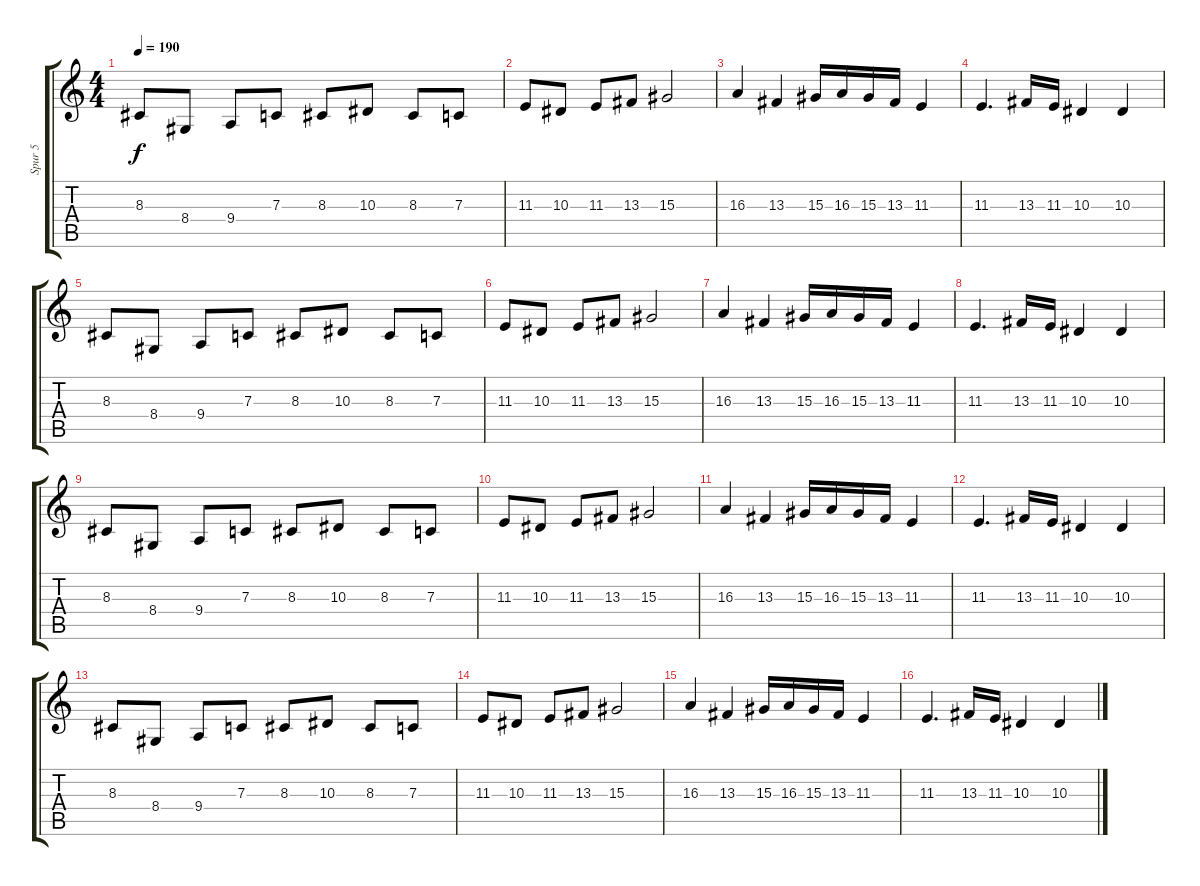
\track ("Spur 5" "Spur 5") {instrument violin}
\staff {score tabs}
\tuning (D4 A3 F3 C3 G2 D2) {hide}
\ts (4 4)
\tempo 190
\clef g2
\ks c
8.3.8{dy f} 8.4.8 9.4.8 7.3.8 8.3.8 10.3.8 8.3.8 7.3.8 |
11.3.8 10.3.8 11.3.8 13.3.8 15.3.2 |
16.3.4 13.3.4 15.3.16 16.3.16 15.3.16 13.3.16 11.3.4 |
11.3.4{d} 13.3.16 11.3.16 10.3.4 10.3.4 |
8.3.8 8.4.8 9.4.8 7.3.8 8.3.8 10.3.8 8.3.8 7.3.8 |
11.3.8 10.3.8 11.3.8 13.3.8 15.3.2 |
16.3.4 13.3.4 15.3.16 16.3.16 15.3.16 13.3.16 11.3.4 |
11.3.4{d} 13.3.16 11.3.16 10.3.4 10.3.4 |
8.3.8 8.4.8 9.4.8 7.3.8 8.3.8 10.3.8 8.3.8 7.3.8 |
11.3.8 10.3.8 11.3.8 13.3.8 15.3.2 |
16.3.4 13.3.4 15.3.16 16.3.16 15.3.16 13.3.16 11.3.4 |
11.3.4{d} 13.3.16 11.3.16 10.3.4 10.3.4 |
8.3.8 8.4.8 9.4.8 7.3.8 8.3.8 10.3.8 8.3.8 7.3.8 |
11.3.8 10.3.8 11.3.8 13.3.8 15.3.2 |
16.3.4 13.3.4 15.3.16 16.3.16 15.3.16 13.3.16 11.3.4 |
11.3.4{d} 13.3.16 11.3.16 10.3.4 10.3.4
